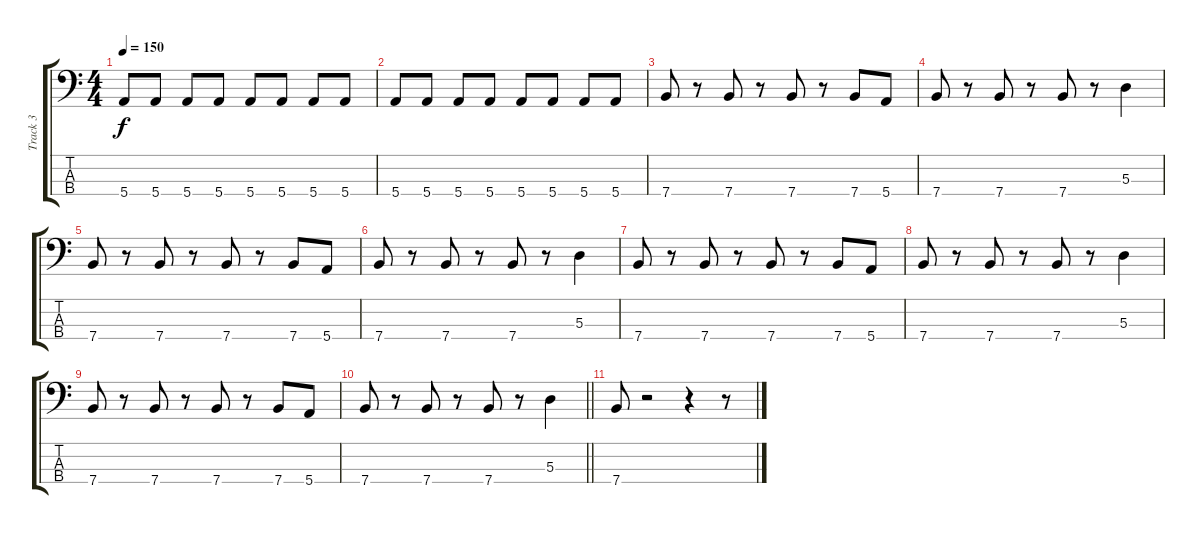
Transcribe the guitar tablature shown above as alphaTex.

\track ("Track 3" "Track 3") {instrument electricbassfinger}
\staff {score tabs}
\tuning (G2 D2 A1 E1) {hide}
\ts (4 4)
\tempo 150
\clef f4
\ks c
5.4.8{dy f} 5.4.8 5.4.8 5.4.8 5.4.8 5.4.8 5.4.8 5.4.8 |
5.4.8 5.4.8 5.4.8 5.4.8 5.4.8 5.4.8 5.4.8 5.4.8 |
7.4.8 r.8 7.4.8 r.8 7.4.8 r.8 7.4.8 5.4.8 |
7.4.8 r.8 7.4.8 r.8 7.4.8 r.8 5.3.4 |
7.4.8 r.8 7.4.8 r.8 7.4.8 r.8 7.4.8 5.4.8 |
7.4.8 r.8 7.4.8 r.8 7.4.8 r.8 5.3.4 |
7.4.8 r.8 7.4.8 r.8 7.4.8 r.8 7.4.8 5.4.8 |
7.4.8 r.8 7.4.8 r.8 7.4.8 r.8 5.3.4 |
7.4.8 r.8 7.4.8 r.8 7.4.8 r.8 7.4.8 5.4.8 |
\barLineRight lightlight
7.4.8 r.8 7.4.8 r.8 7.4.8 r.8 5.3.4 |
7.4.8 r.2 r.4 r.8
